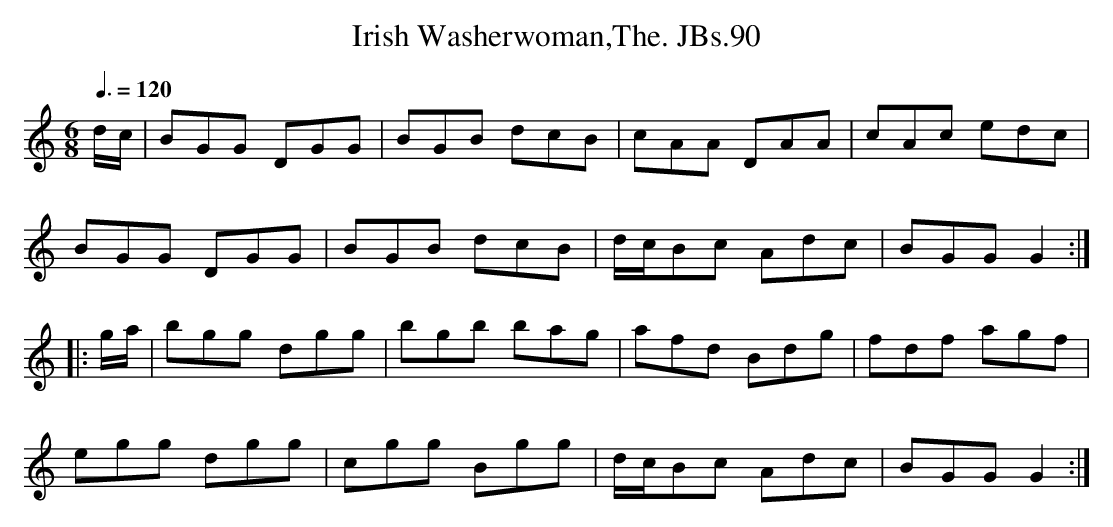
X:1
T:Irish Washerwoman,The. JBs.90
L:1/8
M:6/8
Q:3/8=120
K:C
d/c/|BGG DGG|BGB dcB|cAA DAA|cAc edc|!
BGG DGG|BGB dcB|d/c/Bc Adc|BGG G2:|!
|:g/a/|bgg dgg|bgb bag|afd Bdg|fdf agf|!
egg dgg|cgg Bgg|d/c/Bc Adc|BGG G2:|
